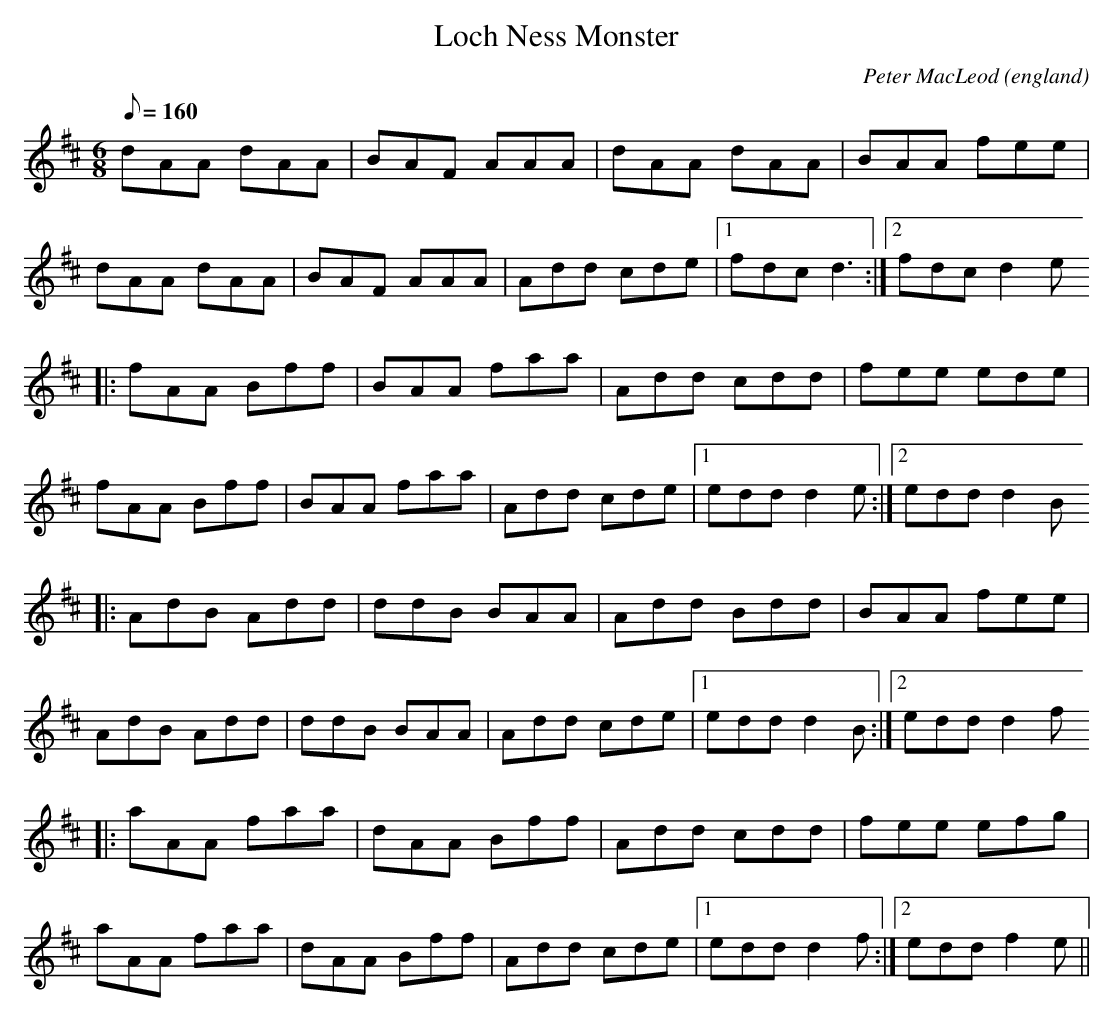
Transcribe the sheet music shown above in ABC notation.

X:1
T:Loch Ness Monster
O:england
C:Peter MacLeod
M:6/8
L:1/8
Q:160
K:D
dAA dAA|BAF AAA|dAA dAA|BAA fee|
dAA dAA|BAF AAA|Add cde|1 fdc d3:|2 fdc d2e
|:fAA Bff|BAA faa|Add cdd|fee ede|
fAA Bff|BAA faa|Add cde|1edd d2e:|2 edd d2B
|:AdB Add|ddB BAA|Add Bdd|BAA fee|
AdB Add|ddB BAA|Add cde|1 edd d2B:|2edd d2f
|:aAA faa|dAA Bff|Add cdd|fee efg|
aAA faa|dAA Bff|Add cde|1 edd d2f:|2 edd f2e||
